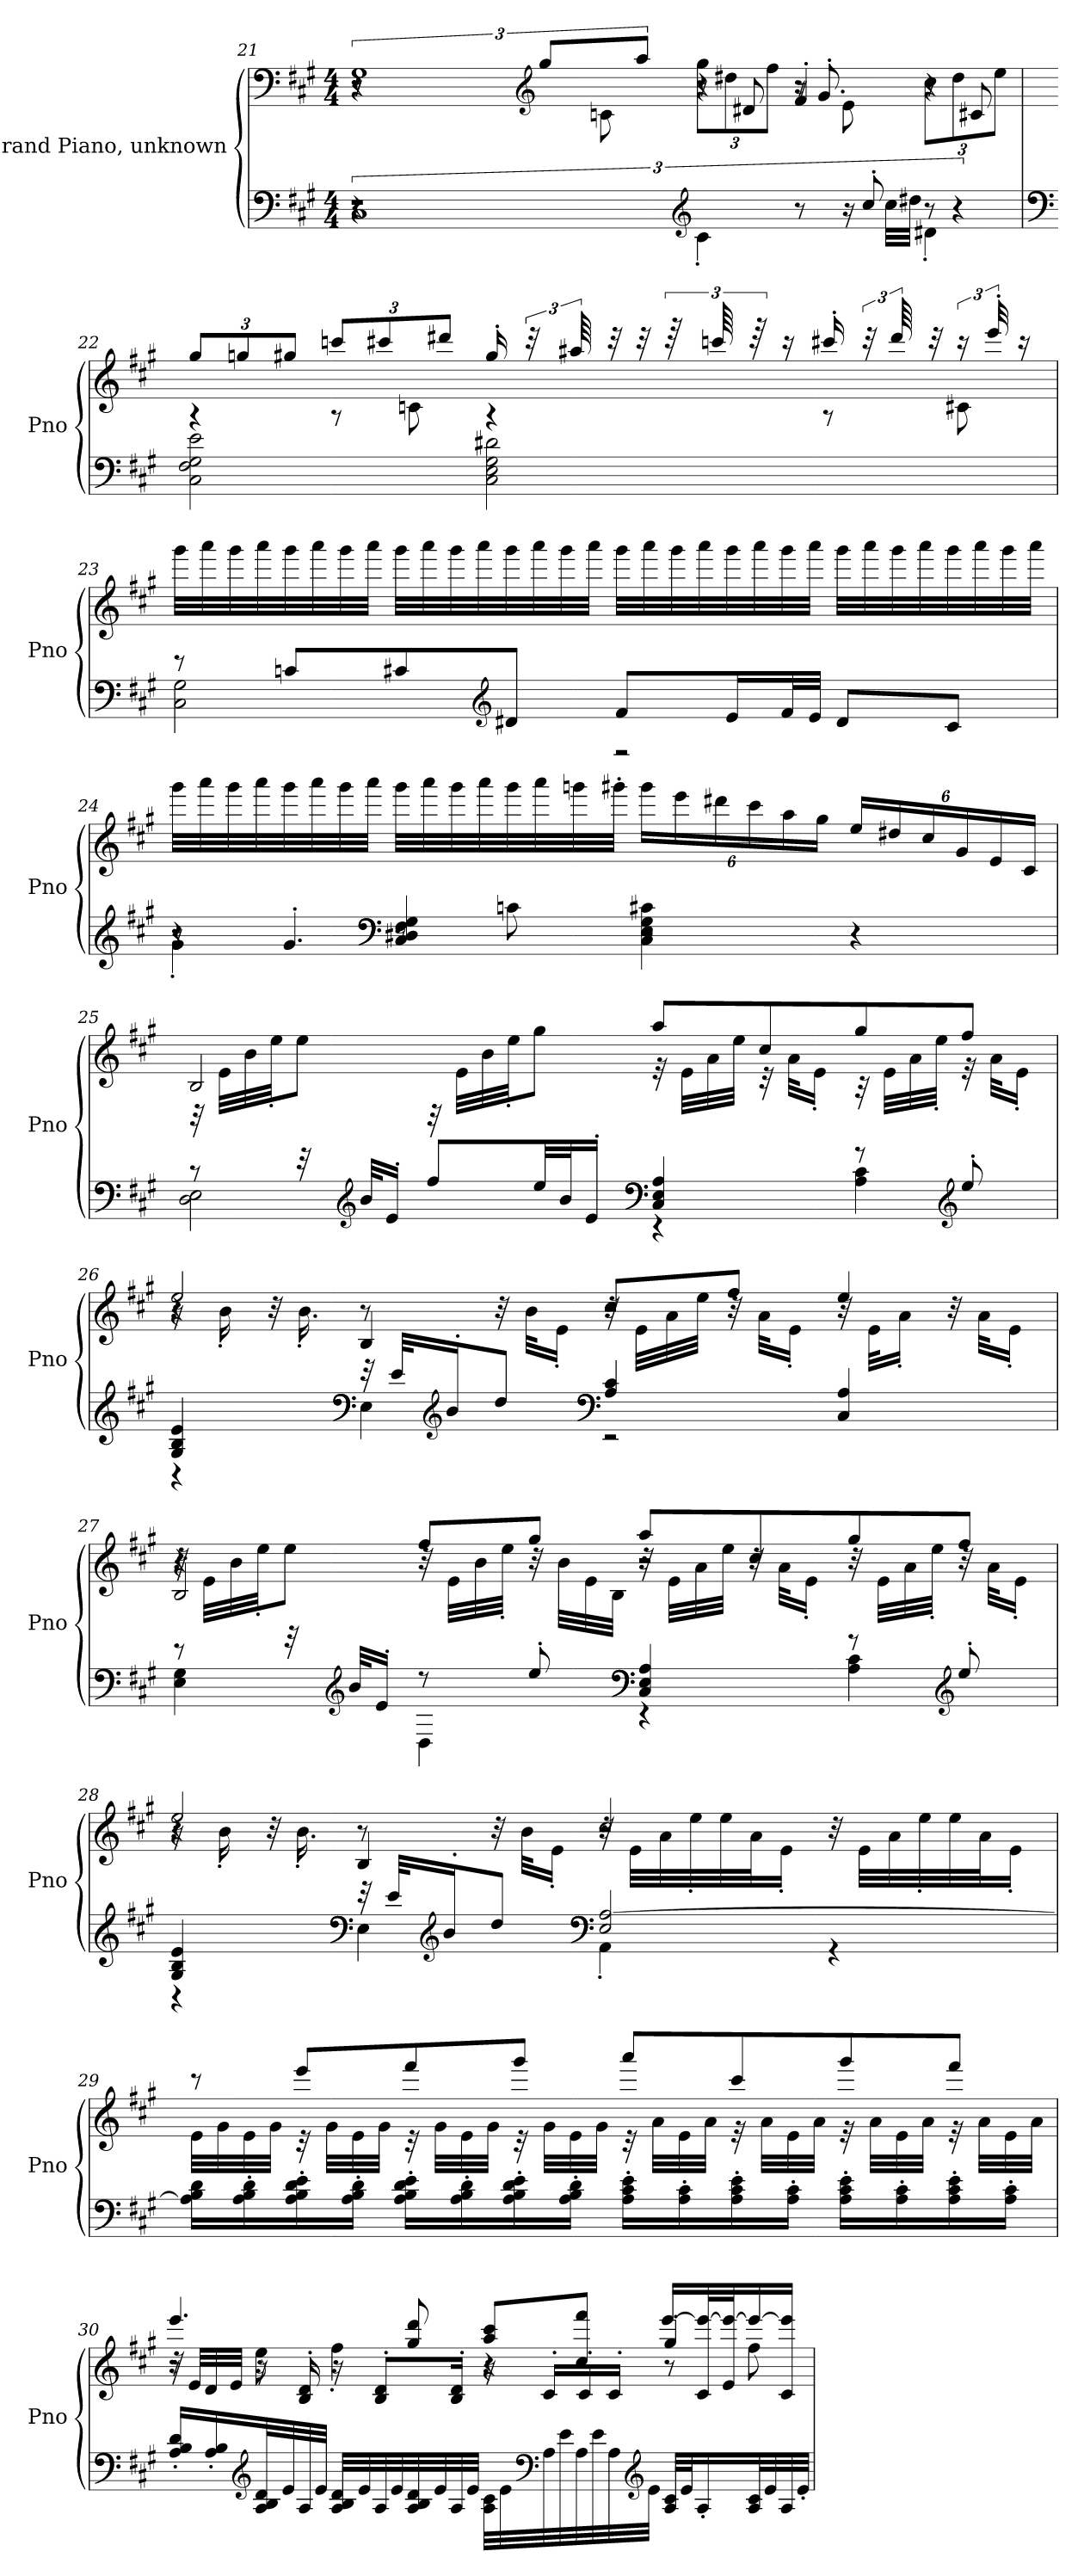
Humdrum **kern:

**kern	**kern
*part1	*part1
*staff2	*staff1
*I"Grand Piano, unknown	*
*I'Pno	*
!!LO:LB:g=z
*clefF4	*clefF4
*k[f#c#g#]	*k[f#c#g#]
*M4/4	*M4/4
=21	=21
*^	*^
*	*^	*	*^
*	*	*	*	*	*^
3%2r	4r	1C#	12r	8r	4r	1G#
*	*	*	*clefG2	*	*	*
.	.	.	12gg#/L	.	.	.
.	.	.	.	8cn\	.	.
.	.	.	12aa/J	.	.	.
*clefG2	*	*	*	*	*	*
*	*	*	*	*Xbrackettup	*	*
.	4c#'\	.	4r	12gg#\L	8r	.
.	.	.	.	12dd#X\	.	.
.	.	.	.	.	8d#X/	.
.	.	.	.	12ff#\J	.	.
.	8r	.	16r	8r	4f#'/	.
.	.	.	8.g#'/	.	.	.
.	16r	.	.	8e\	.	.
12cc#'/	.	.	.	.	.	.
.	32cc#\LLL	.	.	.	.	.
.	32dd#X\JJJ	.	.	.	.	.
12r	4d#X'\	.	4r	12cc#\L	8r	.
6r	.	.	.	12dd#\	.	.
.	.	.	.	.	8c#X/	.
.	.	.	.	12ee\J	.	.
*v	*v	*v	*	*	*	*
*	*v	*v	*v	*v
!!LO:LB:g=z
=22	=22
*clefF4	*
*	*^
2C#\ 2F#\ 2G#\ 2e\	12gg#/L	4r
.	12ggn/	.
.	12gg#X/J	.
.	12cccn/L	8r
.	12ccc#X/	.
.	.	8cn\
.	12ddd#X/J	.
2C#\ 2E\ 2G#\ 2d#X\	16gg#'/	4r
*	*brackettup	*
.	48r	.
.	96aa#X/	.
.	32r	.
.	32r	.
.	96r	.
.	96cccn/	.
.	96r	.
.	16r	.
.	16ccc#X'/	8r
.	48r	.
.	96ddd#/	.
.	32r	.
.	24r	8c#X\
.	48eee'/	.
.	16r	.
*	*v	*v
!!LO:PB:g=z
=23	=23
*^	*
8r	2C#\ 2G#\	32ggg#\LLL
.	.	32aaa\
.	.	32ggg#\
.	.	32aaa\
8cn/L	.	32ggg#\
.	.	32aaa\
.	.	32ggg#\
.	.	32aaa\JJJ
8c#X/	.	32ggg#\LLL
.	.	32aaa\
.	.	32ggg#\
.	.	32aaa\
*clefG2	*	*
8d#X/J	.	32ggg#\
.	.	32aaa\
.	.	32ggg#\
.	.	32aaa\JJJ
8f#/L	2r	32ggg#\LLL
.	.	32aaa\
.	.	32ggg#\
.	.	32aaa\
16e/L	.	32ggg#\
.	.	32aaa\
32f#/L	.	32ggg#\
32e/JJJ	.	32aaa\JJJ
8d#/L	.	32ggg#\LLL
.	.	32aaa\
.	.	32ggg#\
.	.	32aaa\
8c#/J	.	32ggg#\
.	.	32aaa\
.	.	32ggg#\
.	.	32aaa\JJJ
!!LO:LB:g=z
=24	=24	=24
*	*^	*
8r	4g#'\	4r	32ggg#\LLL
.	.	.	32aaa\
.	.	.	32ggg#\
.	.	.	32aaa\
4.g#'/	.	.	32ggg#\
.	.	.	32aaa\
.	.	.	32ggg#\
.	.	.	32aaa\JJJ
*clefF4	*	*	*
.	8r	4C#/ 4D#X/ 4F#/ 4G#/	32ggg#\LLL
.	.	.	32aaa\
.	.	.	32ggg#\
.	.	.	32aaa\
.	8cn\	.	32ggg#\
.	.	.	32aaa\
.	.	.	32gggn\
.	.	.	32ggg#X'\JJJ
*	*	*	*Xbrackettup
2r	4C#\ 4E\ 4G#\ 4c#X\	2r	24ggg#\LL
.	.	.	24eee\
.	.	.	24ddd#X\
.	.	.	24ccc#\
.	.	.	24aa\
.	.	.	24gg#\JJ
.	4r	.	24ee/LL
.	.	.	24dd#X/
.	.	.	24cc#/
.	.	.	24g#/
.	.	.	24e/
.	.	.	24c#/JJ
*	*v	*v	*
!!LO:LB:g=z
=25	=25	=25
*	*	*^
8r	2D\ 2E\	2B/	32r
.	.	.	32e\LLL
.	.	.	32b\
.	.	.	32ee'\JJ
32r	.	.	8ee\J
*clefG2	*	*	*
32b/KLL	.	.	.
16e'/JJ	.	.	.
8ff#/L	.	.	32r
.	.	.	32e\LLL
.	.	.	32b\
.	.	.	32ee'\JJ
32ee/LL	.	.	8gg#\J
32b/J	.	.	.
16e'/JJ	.	.	.
*clefF4	*	*	*
4C#/ 4E/ 4A/	4r	8aa/L	32r
.	.	.	32e\LLL
.	.	.	32a\
.	.	.	32ee\JJJ
.	.	8cc#/	32r
.	.	.	32a\KLL
.	.	.	16e'\JJ
8r	4A\ 4c#\	8gg#/	32r
.	.	.	32e\LLL
.	.	.	32a\
.	.	.	32ee'\JJJ
*clefG2	*	*	*
8ee'/	.	8ff#/J	32r
.	.	.	32a\KLL
.	.	.	16e'\JJ
!!LO:LB:g=z
=26	=26	=26	=26
*	*	*	*^
4G#/ 4B/ 4e/	4r	2ee/	16r	4r
.	.	.	16b'\	.
.	.	.	32r	.
.	.	.	16.b'\	.
*clefF4	*	*	*	*
32r	4E\	.	8r	4B/
32e/KLL	.	.	.	.
*clefG2	*	*	*	*
16b'/J	.	.	.	.
8dd/J	.	.	32r	.
.	.	.	32b\KLL	.
.	.	.	16e'\JJ	.
*clefF4	*	*	*	*
4A/ 4c#/	2r	8cc#/L	32r	2r
.	.	.	32e\LLL	.
.	.	.	32a\	.
.	.	.	32ee\JJJ	.
.	.	8ff#/J	32r	.
.	.	.	32a\KLL	.
.	.	.	16e'\JJ	.
4C#/ 4A/	.	4ee/	32r	.
.	.	.	32e\KLL	.
.	.	.	16a'\JJ	.
.	.	.	32r	.
.	.	.	32a\KLL	.
.	.	.	16e'\JJ	.
!!LO:LB:g=z	!!	!!
=27	=27	=27	=27	=27
8r	4E\ 4G#\	4r	32r	2B'/
.	.	.	32e\LLL	.
.	.	.	32b\	.
.	.	.	32ee'\JJ	.
32r	.	.	8ee\J	.
*clefG2	*	*	*	*
32b/KLL	.	.	.	.
16e'/JJ	.	.	.	.
8r	4D\	8ff#/L	32r	.
.	.	.	32e\LLL	.
.	.	.	32b\	.
.	.	.	32ee'\JJJ	.
8ee'/	.	8gg#/J	32r	.
.	.	.	32b\LLL	.
.	.	.	32e\	.
.	.	.	32B\JJJ	.
*clefF4	*	*	*	*
4C#/ 4E/ 4A/	4r	8aa/L	32r	2r
.	.	.	32e\LLL	.
.	.	.	32a\	.
.	.	.	32ee\JJJ	.
.	.	8cc#/	32r	.
.	.	.	32a\KLL	.
.	.	.	16e'\JJ	.
8r	4A\ 4c#\	8gg#/	32r	.
.	.	.	32e\LLL	.
.	.	.	32a\	.
.	.	.	32ee'\JJJ	.
*clefG2	*	*	*	*
8ee'/	.	8ff#/J	32r	.
.	.	.	32a\KLL	.
.	.	.	16e'\JJ	.
!!LO:LB:g=z	!!	!!
=28	=28	=28	=28	=28
4G#/ 4B/ 4e/	4r	2ee/	16r	4r
.	.	.	16b'\	.
.	.	.	32r	.
.	.	.	16.b'\	.
*clefF4	*	*	*	*
32r	4E\	.	8r	4B/
32e/KLL	.	.	.	.
*clefG2	*	*	*	*
16b'/J	.	.	.	.
8dd/J	.	.	32r	.
.	.	.	32b\KLL	.
.	.	.	16e'\JJ	.
*clefF4	*	*	*	*
2E/ [2A/	4AA'\	2cc#/	32r	2r
.	.	.	32e\LLL	.
.	.	.	32a\	.
.	.	.	32ee'\	.
.	.	.	32ee\	.
.	.	.	32a\J	.
.	.	.	16e'\JJ	.
.	4r	.	32r	.
.	.	.	32e\LLL	.
.	.	.	32a\	.
.	.	.	32ee'\	.
.	.	.	32ee\	.
.	.	.	32a\J	.
.	.	.	16e'\JJ	.
*v	*v	*	*	*
*	*	*v	*v
!!LO:PB:g=z
=29	=29	=29
16A\] 16B\ 16d\LL	8r	32e\LLL
.	.	32g#\
16A\' 16B\' 16d\'	.	32e\
.	.	32g#\JJJ
16A\' 16B\' 16d\' 16e\'	8eee/L	32r
.	.	32g#\LLL
16A\' 16B\' 16d\'JJ	.	32e\
.	.	32g#\JJJ
16A\' 16B\' 16d\' 16e\'LL	8fff#/	32r
.	.	32g#\LLL
16A\' 16B\' 16d\'	.	32e\
.	.	32g#\JJJ
16A\' 16B\' 16d\' 16e\'	8ggg#/J	32r
.	.	32g#\LLL
16A\' 16B\' 16d\'JJ	.	32e\
.	.	32g#\JJJ
16A\' 16c#\' 16e\'LL	8aaa/L	32r
.	.	32a\LLL
16A\' 16c#\'	.	32e\
.	.	32a\JJJ
16A\' 16c#\' 16e\'	8ccc#/	32r
.	.	32a\LLL
16A\' 16c#\'JJ	.	32e\
.	.	32a\JJJ
16A\' 16c#\' 16e\'LL	8ggg#/	32r
.	.	32a\LLL
16A\' 16c#\'	.	32e\
.	.	32a\JJJ
16A\' 16c#\' 16e\'	8fff#/J	32r
.	.	32a\LLL
16A\' 16c#\'JJ	.	32e\
.	.	32a\JJJ
!!LO:LB:g=z
=30	=30	=30
*	*	*^
16A/' 16B/' 16d/'LL	4.eee/	8r	32r
.	.	.	32e/LLL
16A/' 16B/'	.	.	32d/
.	.	.	32e/JJJ
*clefG2	*	*	*
32A/ 32B/ 32d/L	.	8ee\	16r
32e/	.	.	.
32A/	.	.	16B/' 16d/'
32e/JJJ	.	.	.
32A/ 32B/ 32d/LLL	.	4ff#'\	16r
32e/	.	.	.
32A/	.	.	8B/' 8d/'L
32e/	.	.	.
32A/ 32B/ 32d/	8gg#/ 8ddd/	.	.
32e/	.	.	.
32A/	.	.	16B/' 16d/'Jk
32e/JJJ	.	.	.
32A\ 32c#\LLL	8aa/ 8ccc#/L	4r	16r
32e\	.	.	.
*clefF4	*	*	*
32A\	.	.	16c#'/LL
32e\	.	.	.
32A\	8cc#/ 8fff#/J	.	16c#'/
32e\	.	.	.
32A\	.	.	16c#'/JJ
*clefG2	*	*	*
32e\JJJ	.	.	.
32A/ 32c#/LLL	4gg#'/	8r	[16eee/LL
32e/J	.	.	.
16A'/	.	.	32c#/ 32eee/_L
.	.	.	32e/ 32eee/_J
32A/ 32c#/L	.	8ff#\	16eee/_
32e/	.	.	.
32A/	.	.	16c#/ 16eee/]JJ
32e'/JJJ	.	.	.
*	*v	*v	*v
=	=
*-	*-
